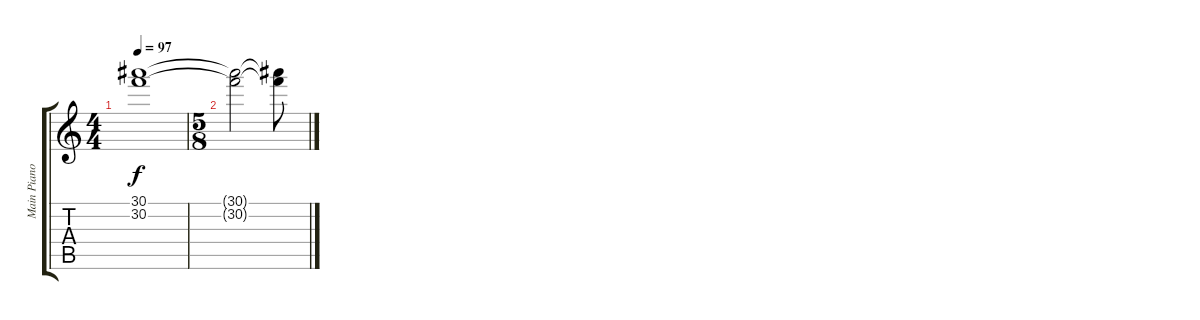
\track ("Main Piano 1" "Main Piano") {instrument electricgrandpiano}
\staff {score tabs}
\tuning (E4 B3 G3 D3 A2 D2) {hide}
\ts (4 4)
\tempo 97
\clef g2
\ks c
(30.1{t} 30.2{t}).1{dy f} |
\ts (5 8)
(30.1{t} 30.2{t}).2 (30.1{t} 30.2{t}).8
